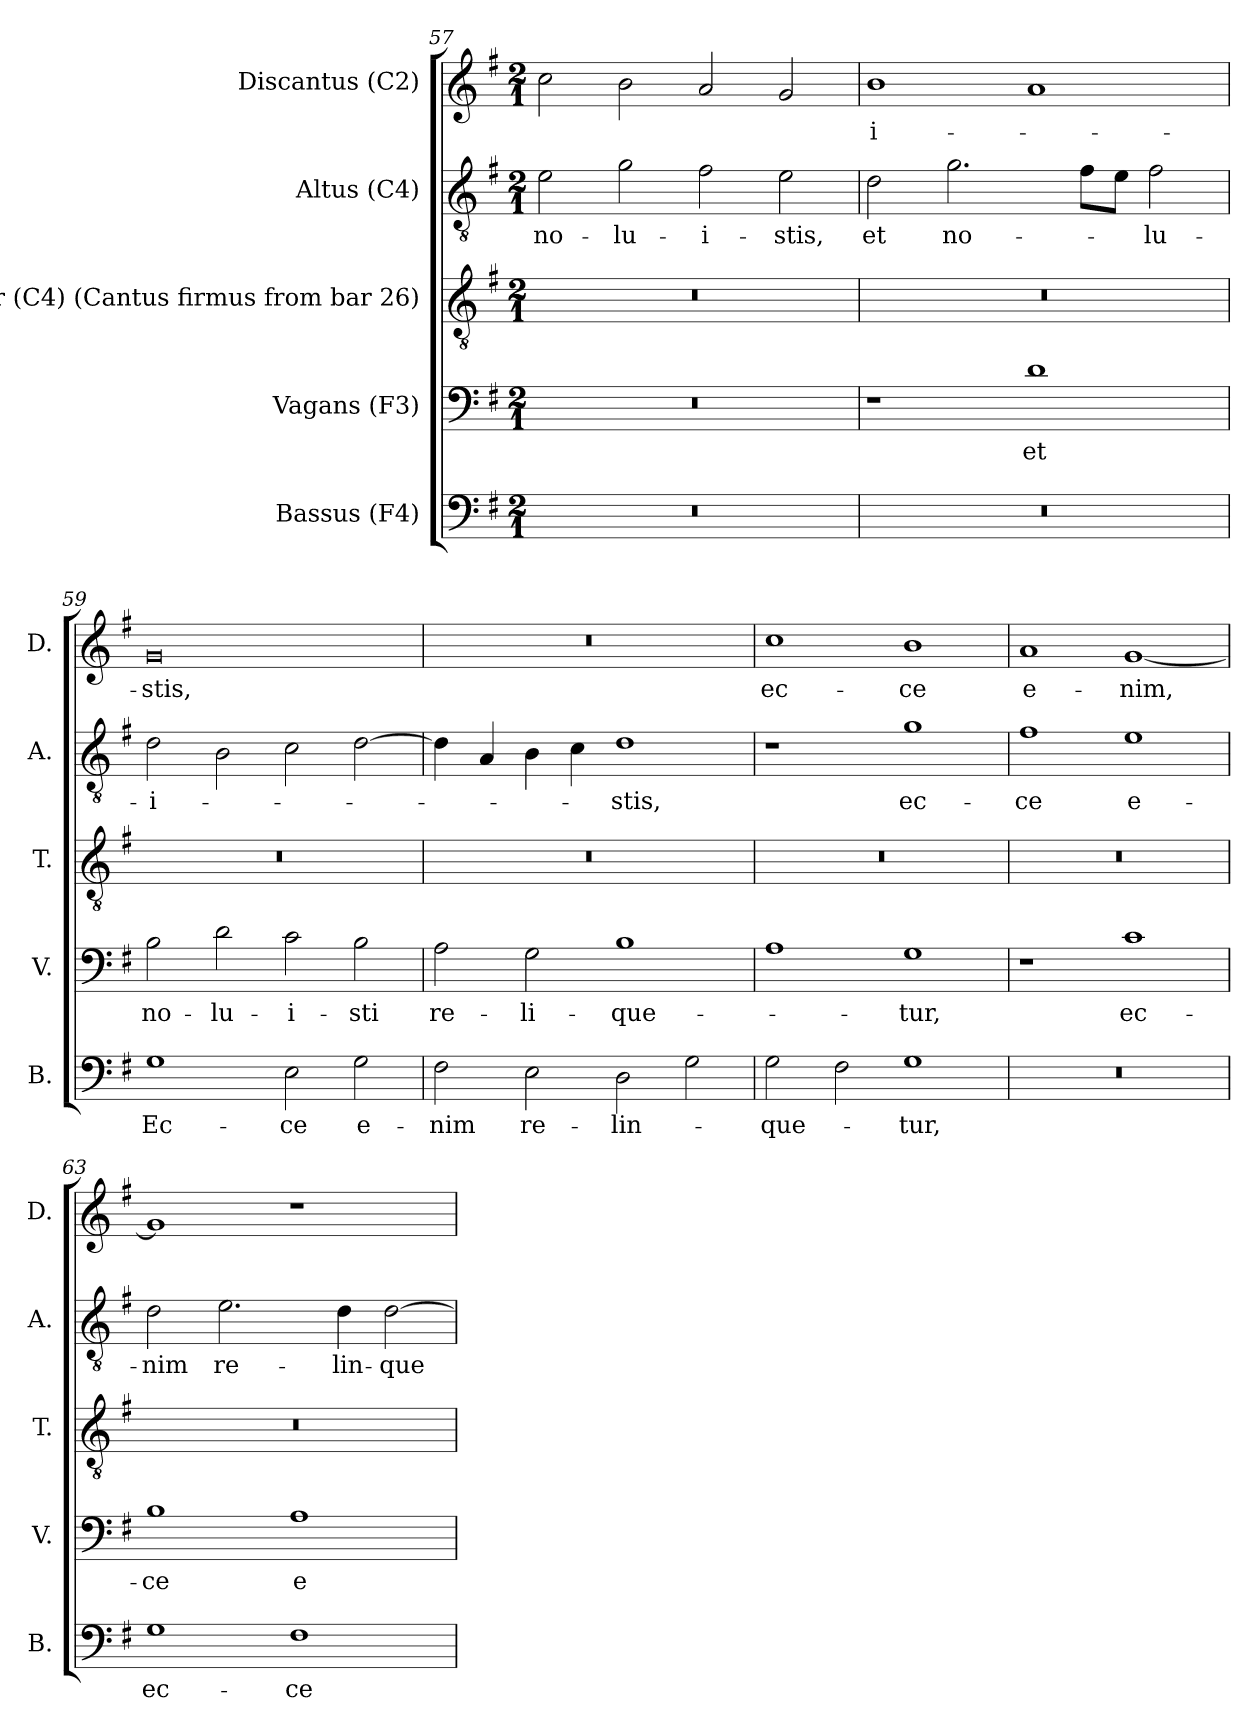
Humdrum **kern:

**kern	**text	**kern	**text	**kern	**kern	**text	**kern	**text
*part5	*part5	*part4	*part4	*part3	*part2	*part2	*part1	*part1
*staff5	*staff5	*staff4	*staff4	*staff3	*staff2	*staff2	*staff1	*staff1
*I"Bassus (F4)	*	*I"Vagans (F3)	*	*I"Tenor (C4) (Cantus firmus from bar 26)	*I"Altus (C4)	*	*I"Discantus (C2)	*
*I'B.	*	*I'V.	*	*I'T.	*I'A.	*	*I'D.	*
*clefF4	*	*clefF4	*	*clefGv2	*clefGv2	*	*clefG2	*
*	*	*ITrd7c12	*	*ITrd7c12	*	*	*	*
*k[f#]	*	*k[f#]	*	*k[f#]	*k[f#]	*	*k[f#]	*
*G:	*	*G:	*	*G:	*G:	*	*G:	*
*M2/1	*	*M2/1	*	*M2/1	*M2/1	*	*M2/1	*
=57	=57	=57	=57	=57	=57	=57	=57	=57
!LO:N:vis=1	!	!LO:N:vis=1	!	!LO:N:vis=1	!	!	!	!
!	!	!	!	!	!	!LO:LY:b:color=#000000	!	!
0r	.	0r	.	0r	2ei\	no-	2cci\	.
!	!	!	!	!	!	!LO:LY:b:color=#000000	!	!
.	.	.	.	.	2gi\	-lu-	2bi\	.
!	!	!	!	!	!	!LO:LY:b:color=#000000	!	!
.	.	.	.	.	2f#i\	-i-	2ai/	.
!	!	!	!	!	!	!LO:LY:b:color=#000000	!	!
.	.	.	.	.	2ei\	-stis,	2gi/	.
=58	=58	=58	=58	=58	=58	=58	=58	=58
!LO:N:vis=1	!	!	!	!LO:N:vis=1	!	!	!	!
!	!	!	!	!	!	!LO:LY:b:color=#000000	!	!
!	!	!	!	!	!	!	!	!LO:LY:b:color=#000000
0r	.	1r	.	0r	2di\	et	1bi	-i-
!	!	!	!	!	!	!LO:LY:b:color=#000000	!	!
.	.	.	.	.	2.gi\	no-	.	.
!	!	!	!LO:LY:b:color=#000000	!	!	!	!	!
.	.	1Di	et	.	.	.	1ai	.
.	.	.	.	.	8f#i\L	.	.	.
.	.	.	.	.	8ei\J	.	.	.
!	!	!	!	!	!	!LO:LY:b:color=#000000	!	!
.	.	.	.	.	2f#i\	-lu-	.	.
=59	=59	=59	=59	=59	=59	=59	=59	=59
!	!LO:LY:b:color=#000000	!	!	!	!	!	!	!
!	!	!	!LO:LY:b:color=#000000	!LO:N:vis=1	!	!	!	!
!	!	!	!	!	!	!LO:LY:b:color=#000000	!	!
!	!	!	!	!	!	!	!	!LO:LY:b:color=#000000
1Gi	Ec-	2BBi\	no-	0r	2di\	-i-	0gi	-stis,
!	!	!	!LO:LY:b:color=#000000	!	!	!	!	!
.	.	2Di\	-lu-	.	2Bi\	.	.	.
!	!LO:LY:b:color=#000000	!	!	!	!	!	!	!
!	!	!	!LO:LY:b:color=#000000	!	!	!	!	!
2Ei\	-ce	2Ci\	-i-	.	2ci\	.	.	.
!	!LO:LY:b:color=#000000	!	!	!	!	!	!	!
!	!	!	!LO:LY:b:color=#000000	!	!	!	!	!
2Gi\	e-	2BBi\	-sti	.	[2di\	.	.	.
!!LO:LB:g=z
=60	=60	=60	=60	=60	=60	=60	=60	=60
!	!LO:LY:b:color=#000000	!	!	!	!	!	!	!
!	!	!	!LO:LY:b:color=#000000	!LO:N:vis=1	!	!	!LO:N:vis=1	!
2F#i\	-nim	2AAi\	re-	0r	4di\]	.	0r	.
.	.	.	.	.	4Ai/	.	.	.
!	!LO:LY:b:color=#000000	!	!	!	!	!	!	!
!	!	!	!LO:LY:b:color=#000000	!	!	!	!	!
2Ei\	re-	2GGi\	-li-	.	4Bi\	.	.	.
.	.	.	.	.	4ci\	.	.	.
!	!LO:LY:b:color=#000000	!	!	!	!	!	!	!
!	!	!	!LO:LY:b:color=#000000	!	!	!	!	!
!	!	!	!	!	!	!LO:LY:b:color=#000000	!	!
2Di\	-lin-	1BBi	-que-	.	1di	-stis,	.	.
2Gi\	.	.	.	.	.	.	.	.
=61	=61	=61	=61	=61	=61	=61	=61	=61
!	!LO:LY:b:color=#000000	!	!	!LO:N:vis=1	!	!	!	!
!	!	!	!	!	!	!	!	!LO:LY:b:color=#000000
2Gi\	-que-	1AAi	.	0r	1r	.	1cci	ec-
2F#i\	.	.	.	.	.	.	.	.
!	!LO:LY:b:color=#000000	!	!	!	!	!	!	!
!	!	!	!LO:LY:b:color=#000000	!	!	!	!	!
!	!	!	!	!	!	!LO:LY:b:color=#000000	!	!
!	!	!	!	!	!	!	!	!LO:LY:b:color=#000000
1Gi	-tur,	1GGi	-tur,	.	1gi	ec-	1bi	-ce
=62	=62	=62	=62	=62	=62	=62	=62	=62
!LO:N:vis=1	!	!	!	!LO:N:vis=1	!	!	!	!
!	!	!	!	!	!	!LO:LY:b:color=#000000	!	!
!	!	!	!	!	!	!	!	!LO:LY:b:color=#000000
0r	.	1r	.	0r	1f#i	-ce	1ai	e-
!	!	!	!LO:LY:b:color=#000000	!	!	!	!	!
!	!	!	!	!	!	!LO:LY:b:color=#000000	!	!
!	!	!	!	!	!	!	!	!LO:LY:b:color=#000000
.	.	1Ci	ec-	.	1ei	e-	[1gi	-nim,
=63	=63	=63	=63	=63	=63	=63	=63	=63
!	!LO:LY:b:color=#000000	!	!	!	!	!	!	!
!	!	!	!LO:LY:b:color=#000000	!LO:N:vis=1	!	!	!	!
!	!	!	!	!	!	!LO:LY:b:color=#000000	!	!
1Gi	ec-	1BBi	-ce	0r	2di\	-nim	1gi]	.
!	!	!	!	!	!	!LO:LY:b:color=#000000	!	!
.	.	.	.	.	2.ei\	re-	.	.
!	!LO:LY:b:color=#000000	!	!	!	!	!	!	!
!	!	!	!LO:LY:b:color=#000000	!	!	!	!	!
1F#i	-ce	1AAi	e-	.	.	.	1r	.
!	!	!	!	!	!	!LO:LY:b:color=#000000	!	!
.	.	.	.	.	4di\	-lin-	.	.
!	!	!	!	!	!	!LO:LY:b:color=#000000	!	!
.	.	.	.	.	[2di\	-que-	.	.
=	=	=	=	=	=	=	=	=
*-	*-	*-	*-	*-	*-	*-	*-	*-
